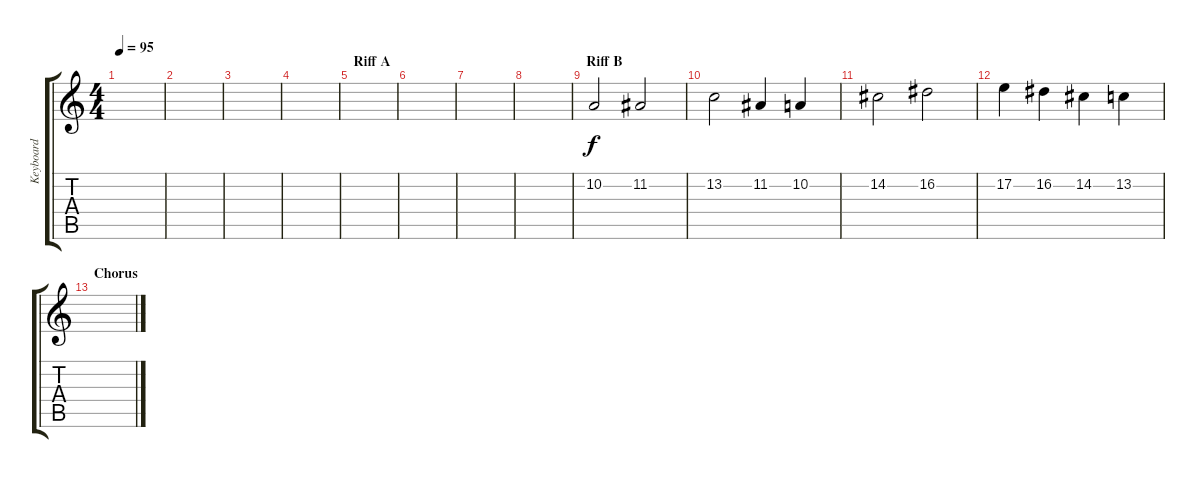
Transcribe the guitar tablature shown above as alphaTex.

\track ("Keyboard" "Keyboard") {instrument choiraahs}
\staff {score tabs}
\tuning (E4 B3 G3 D3 A2 E2) {hide}
\ts (4 4)
\tempo 95
\clef g2
\ks c
|
|
|
|
\section ("" "Riff A")
|
|
|
|
\section ("" "Riff B")
10.2.2 11.2.2 |
13.2.2 11.2.4 10.2.4 |
14.2.2 16.2.2 |
17.2.4 16.2.4 14.2.4 13.2.4 |
\section ("" "Chorus")
